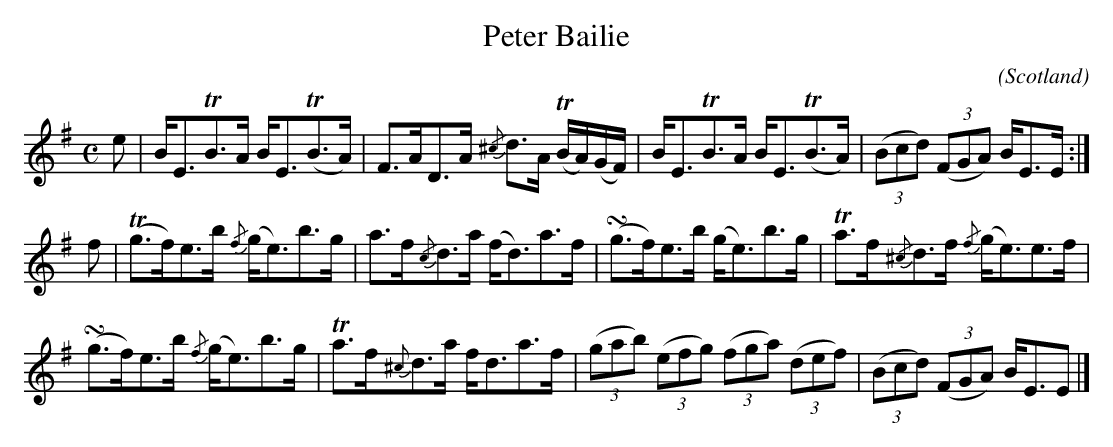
X:1
U:~=!turn!
T:Peter Bailie
C:
O:Scotland
M:C
L:1/8
K:E Aeolian
e | B<ETB>A B<E(TB>A) | F>AD>A {/^c}d>A (TB/2A/2)(G/2F/2) | B<ETB>A B<E(TB>A) | ((3Bcd) ((3FGA) B<EE/2 :|
f | (Tg>f)e>b {/f}(g<e)b>g | a>f{/c}d>a (f<d)a>f | ~(g>f)e>b (g<e)b>g | Ta>f{/^c}d>f {/f}(g<e)e>f |
(~g>f)e>b {/f}(g<e)b>g | Ta>f{^c}d>a f<da>f | ((3gab) ((3efg) ((3fga) ((3def) | ((3Bcd) ((3FGA) B<EE|]
